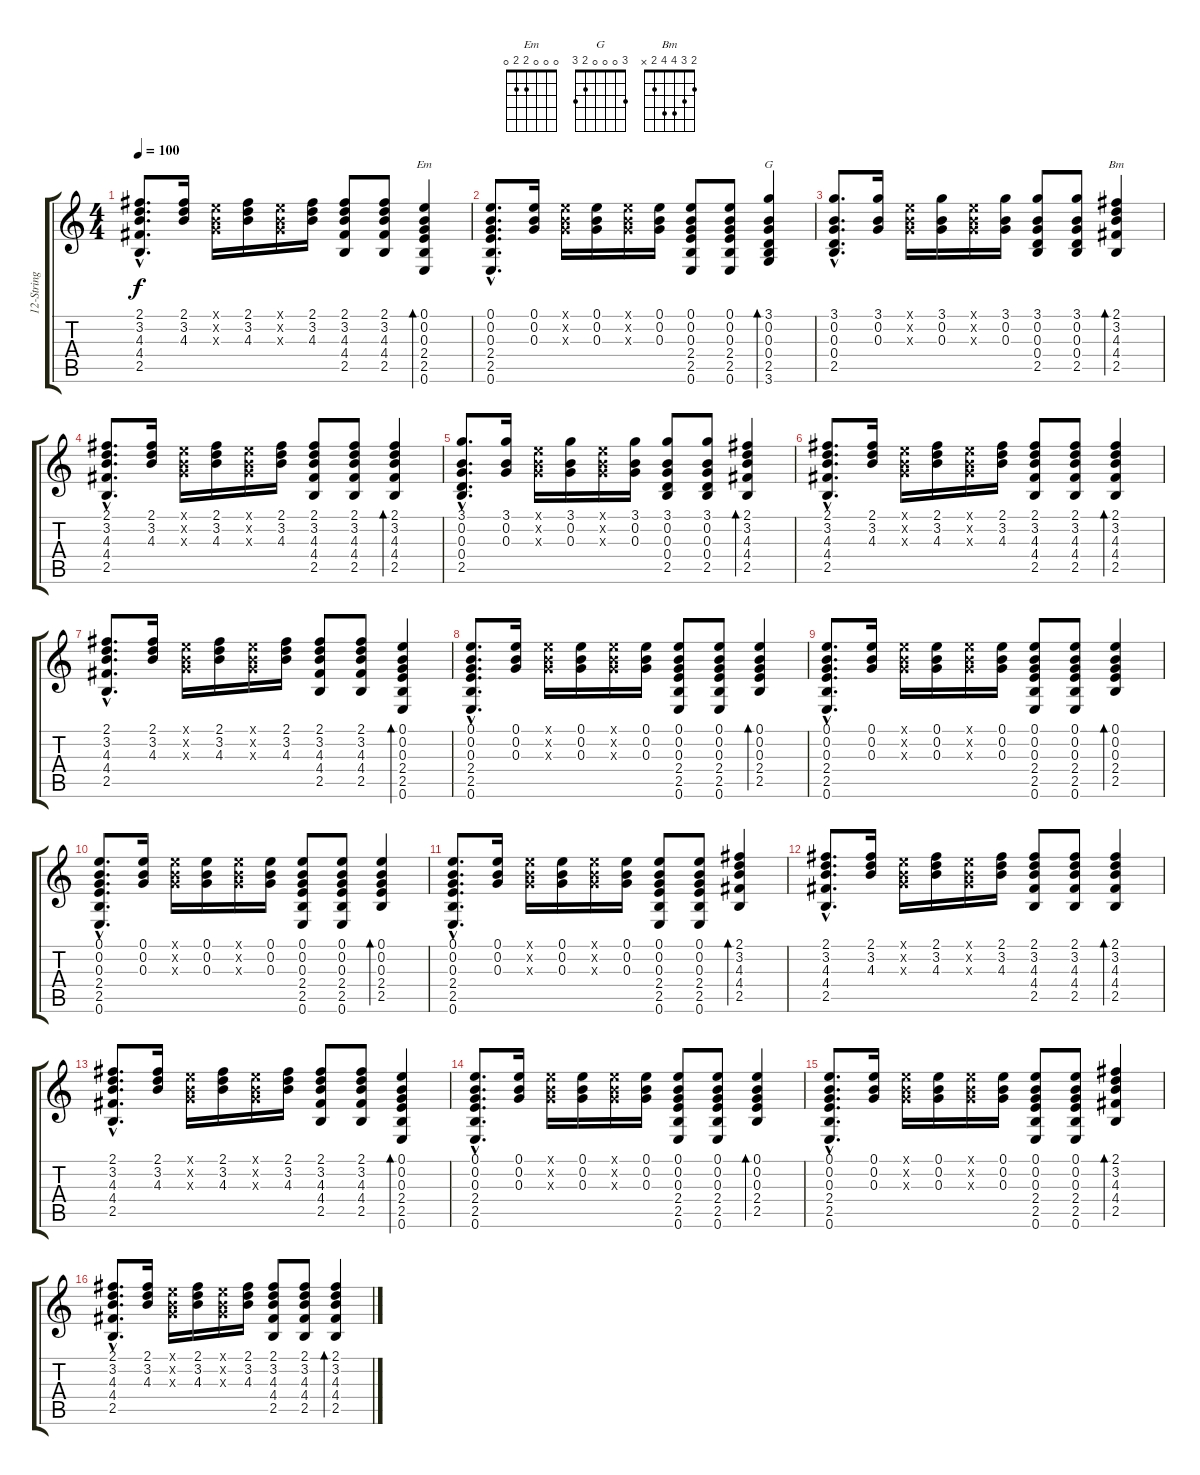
\track ("12-String Guitar" "12-String ") {instrument acousticguitarnylon}
\staff {score tabs}
\tuning (E4 B3 G3 D3 A2 E2) {hide}
\chord ("Em" 0 0 0 2 2 0)
\chord ("G" 3 0 0 0 2 3)
\chord ("Bm" 2 3 4 4 2 x)
\ts (4 4)
\tempo 100
\clef g2
\ks c
(2.1{hac} 3.2{hac} 4.3{hac} 4.4{hac} 2.5{hac}).8{d dy f} (2.1 3.2 4.3).16 (0.1{x} 0.2{x} 0.3{x}).16 (2.1 3.2 4.3).16 (0.1{x} 0.2{x} 0.3{x}).16 (2.1 3.2 4.3).16 (2.1 3.2 4.3 4.4 2.5).8 (2.1 3.2 4.3 4.4 2.5).8 (0.1 0.2 0.3 2.4 2.5 0.6).4{bd 60 ch "Em"} |
(0.1{hac} 0.2{hac} 0.3{hac} 2.4{hac} 2.5{hac} 0.6{hac}).8{d} (0.1 0.2 0.3).16 (0.1{x} 0.2{x} 0.3{x}).16 (0.1 0.2 0.3).16 (0.1{x} 0.2{x} 0.3{x}).16 (0.1 0.2 0.3).16 (0.1 0.2 0.3 2.4 2.5 0.6).8 (0.1 0.2 0.3 2.4 2.5 0.6).8 (3.1 0.2 0.3 0.4 2.5 3.6).4{bd 60 ch "G"} |
(3.1{hac} 0.2{hac} 0.3{hac} 0.4{hac} 2.5{hac}).8{d} (3.1 0.2 0.3).16 (0.1{x} 0.2{x} 0.3{x}).16 (3.1 0.2 0.3).16 (0.1{x} 0.2{x} 0.3{x}).16 (3.1 0.2 0.3).16 (3.1 0.2 0.3 0.4 2.5).8 (3.1 0.2 0.3 0.4 2.5).8 (2.1 3.2 4.3 4.4 2.5).4{bd 60 ch "Bm"} |
(2.1{hac} 3.2{hac} 4.3{hac} 4.4{hac} 2.5{hac}).8{d} (2.1 3.2 4.3).16 (0.1{x} 0.2{x} 0.3{x}).16 (2.1 3.2 4.3).16 (0.1{x} 0.2{x} 0.3{x}).16 (2.1 3.2 4.3).16 (2.1 3.2 4.3 4.4 2.5).8 (2.1 3.2 4.3 4.4 2.5).8 (2.1 3.2 4.3 4.4 2.5).4{bd 60} |
(3.1{hac} 0.2{hac} 0.3{hac} 0.4{hac} 2.5{hac}).8{d} (3.1 0.2 0.3).16 (0.1{x} 0.2{x} 0.3{x}).16 (3.1 0.2 0.3).16 (0.1{x} 0.2{x} 0.3{x}).16 (3.1 0.2 0.3).16 (3.1 0.2 0.3 0.4 2.5).8 (3.1 0.2 0.3 0.4 2.5).8 (2.1 3.2 4.3 4.4 2.5).4{bd 60} |
(2.1{hac} 3.2{hac} 4.3{hac} 4.4{hac} 2.5{hac}).8{d} (2.1 3.2 4.3).16 (0.1{x} 0.2{x} 0.3{x}).16 (2.1 3.2 4.3).16 (0.1{x} 0.2{x} 0.3{x}).16 (2.1 3.2 4.3).16 (2.1 3.2 4.3 4.4 2.5).8 (2.1 3.2 4.3 4.4 2.5).8 (2.1 3.2 4.3 4.4 2.5).4{bd 60} |
(2.1{hac} 3.2{hac} 4.3{hac} 4.4{hac} 2.5{hac}).8{d} (2.1 3.2 4.3).16 (0.1{x} 0.2{x} 0.3{x}).16 (2.1 3.2 4.3).16 (0.1{x} 0.2{x} 0.3{x}).16 (2.1 3.2 4.3).16 (2.1 3.2 4.3 4.4 2.5).8 (2.1 3.2 4.3 4.4 2.5).8 (0.1 0.2 0.3 2.4 2.5 0.6).4{bd 60} |
(0.1{hac} 0.2{hac} 0.3{hac} 2.4{hac} 2.5{hac} 0.6{hac}).8{d} (0.1 0.2 0.3).16 (0.1{x} 0.2{x} 0.3{x}).16 (0.1 0.2 0.3).16 (0.1{x} 0.2{x} 0.3{x}).16 (0.1 0.2 0.3).16 (0.1 0.2 0.3 2.4 2.5 0.6).8 (0.1 0.2 0.3 2.4 2.5 0.6).8 (0.1 0.2 0.3 2.4 2.5).4{bd 60} |
(0.1{hac} 0.2{hac} 0.3{hac} 2.4{hac} 2.5{hac} 0.6{hac}).8{d} (0.1 0.2 0.3).16 (0.1{x} 0.2{x} 0.3{x}).16 (0.1 0.2 0.3).16 (0.1{x} 0.2{x} 0.3{x}).16 (0.1 0.2 0.3).16 (0.1 0.2 0.3 2.4 2.5 0.6).8 (0.1 0.2 0.3 2.4 2.5 0.6).8 (0.1 0.2 0.3 2.4 2.5).4{bd 60} |
(0.1{hac} 0.2{hac} 0.3{hac} 2.4{hac} 2.5{hac} 0.6{hac}).8{d} (0.1 0.2 0.3).16 (0.1{x} 0.2{x} 0.3{x}).16 (0.1 0.2 0.3).16 (0.1{x} 0.2{x} 0.3{x}).16 (0.1 0.2 0.3).16 (0.1 0.2 0.3 2.4 2.5 0.6).8 (0.1 0.2 0.3 2.4 2.5 0.6).8 (0.1 0.2 0.3 2.4 2.5).4{bd 60} |
(0.1{hac} 0.2{hac} 0.3{hac} 2.4{hac} 2.5{hac} 0.6{hac}).8{d} (0.1 0.2 0.3).16 (0.1{x} 0.2{x} 0.3{x}).16 (0.1 0.2 0.3).16 (0.1{x} 0.2{x} 0.3{x}).16 (0.1 0.2 0.3).16 (0.1 0.2 0.3 2.4 2.5 0.6).8 (0.1 0.2 0.3 2.4 2.5 0.6).8 (2.1 3.2 4.3 4.4 2.5).4{bd 60} |
(2.1{hac} 3.2{hac} 4.3{hac} 4.4{hac} 2.5{hac}).8{d} (2.1 3.2 4.3).16 (0.1{x} 0.2{x} 0.3{x}).16 (2.1 3.2 4.3).16 (0.1{x} 0.2{x} 0.3{x}).16 (2.1 3.2 4.3).16 (2.1 3.2 4.3 4.4 2.5).8 (2.1 3.2 4.3 4.4 2.5).8 (2.1 3.2 4.3 4.4 2.5).4{bd 60} |
(2.1{hac} 3.2{hac} 4.3{hac} 4.4{hac} 2.5{hac}).8{d} (2.1 3.2 4.3).16 (0.1{x} 0.2{x} 0.3{x}).16 (2.1 3.2 4.3).16 (0.1{x} 0.2{x} 0.3{x}).16 (2.1 3.2 4.3).16 (2.1 3.2 4.3 4.4 2.5).8 (2.1 3.2 4.3 4.4 2.5).8 (0.1 0.2 0.3 2.4 2.5 0.6).4{bd 60} |
(0.1{hac} 0.2{hac} 0.3{hac} 2.4{hac} 2.5{hac} 0.6{hac}).8{d} (0.1 0.2 0.3).16 (0.1{x} 0.2{x} 0.3{x}).16 (0.1 0.2 0.3).16 (0.1{x} 0.2{x} 0.3{x}).16 (0.1 0.2 0.3).16 (0.1 0.2 0.3 2.4 2.5 0.6).8 (0.1 0.2 0.3 2.4 2.5 0.6).8 (0.1 0.2 0.3 2.4 2.5).4{bd 60} |
(0.1{hac} 0.2{hac} 0.3{hac} 2.4{hac} 2.5{hac} 0.6{hac}).8{d} (0.1 0.2 0.3).16 (0.1{x} 0.2{x} 0.3{x}).16 (0.1 0.2 0.3).16 (0.1{x} 0.2{x} 0.3{x}).16 (0.1 0.2 0.3).16 (0.1 0.2 0.3 2.4 2.5 0.6).8 (0.1 0.2 0.3 2.4 2.5 0.6).8 (2.1 3.2 4.3 4.4 2.5).4{bd 60} |
(2.1{hac} 3.2{hac} 4.3{hac} 4.4{hac} 2.5{hac}).8{d} (2.1 3.2 4.3).16 (0.1{x} 0.2{x} 0.3{x}).16 (2.1 3.2 4.3).16 (0.1{x} 0.2{x} 0.3{x}).16 (2.1 3.2 4.3).16 (2.1 3.2 4.3 4.4 2.5).8 (2.1 3.2 4.3 4.4 2.5).8 (2.1 3.2 4.3 4.4 2.5).4{bd 60}
